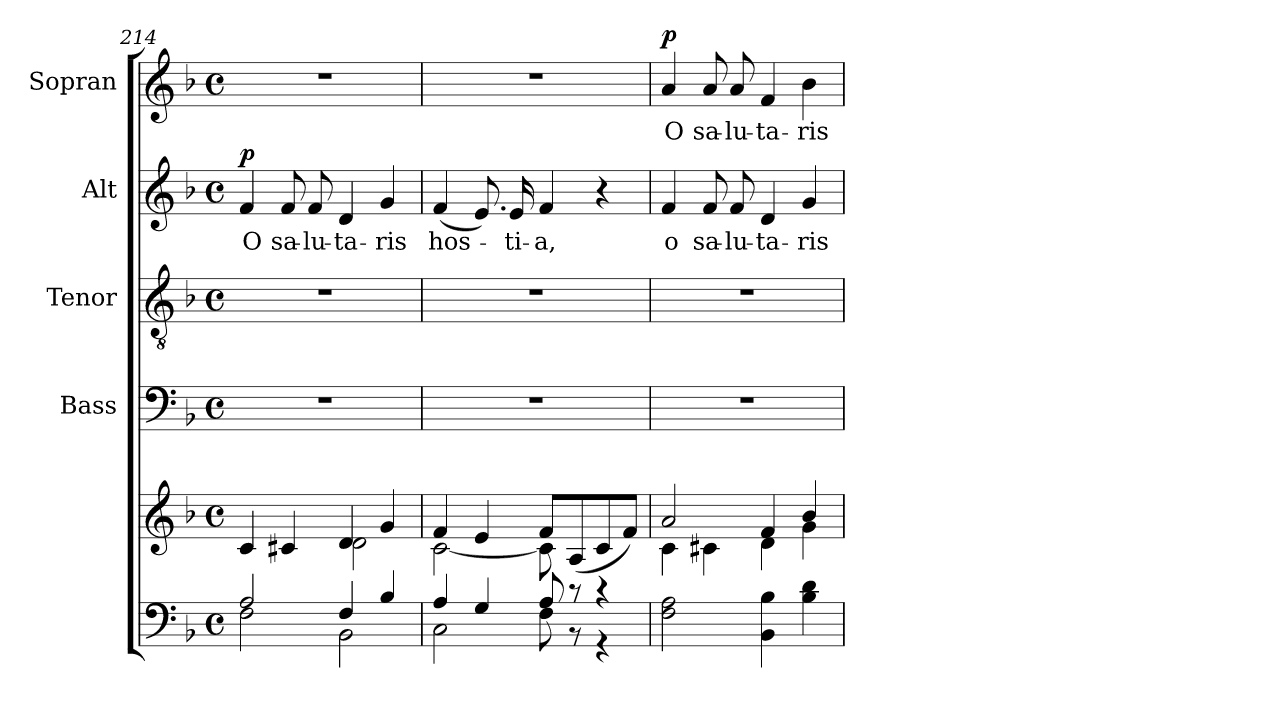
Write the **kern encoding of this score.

**kern	**kern	**kern	**kern	**kern	**text	**dynam	**kern	**text	**dynam
*part5	*part5	*part4	*part3	*part2	*part2	*part2	*part1	*part1	*part1
*staff6	*staff5	*staff4	*staff3	*staff2	*staff2	*staff2	*staff1	*staff1	*staff1
*	*	*I"Bass	*I"Tenor	*I"Alt	*	*	*I"Sopran	*	*
*	*	*I'B.	*I'T.	*I'A.	*	*	*I'S.	*	*
*clefF4	*clefG2	*clefF4	*clefGv2	*clefG2	*	*	*clefG2	*	*
*k[b-]	*k[b-]	*k[b-]	*k[b-]	*k[b-]	*	*	*k[b-]	*	*
*F:	*F:	*F:	*F:	*F:	*	*	*F:	*	*
*M4/4	*M4/4	*M4/4	*M4/4	*M4/4	*	*	*M4/4	*	*
*met(c)	*met(c)	*met(c)	*met(c)	*met(c)	*	*	*met(c)	*	*
=214	=214	=214	=214	=214	=214	=214	=214	=214	=214
*^	*^	*	*	*	*	*	*	*	*
!	!	!	!	!	!	!	!LO:LY:b	!LO:DY:a	!	!	!
2A/	2F\	4c/	2ryy	1r	1r	4f/	O	p	1r	.	.
!	!	!	!	!	!	!	!LO:LY:b	!	!	!	!
.	.	4c#X/	.	.	.	8f/	sa-	.	.	.	.
!	!	!	!	!	!	!	!LO:LY:b	!	!	!	!
.	.	.	.	.	.	8f/	-lu-	.	.	.	.
!	!	!	!	!	!	!	!LO:LY:b	!	!	!	!
4F/	2BB-\	4d/	2d\	.	.	4d/	-ta-	.	.	.	.
!	!	!	!	!	!	!	!LO:LY:b	!	!	!	!
4B-/	.	4g/	.	.	.	4g/	-ris	.	.	.	.
=215	=215	=215	=215	=215	=215	=215	=215	=215	=215	=215	=215
!	!	!	!	!	!	!	!LO:LY:b	!	!	!	!
4A/	2C\	4f/	[<2c\	1r	1r	(<4f/	hos-	.	1r	.	.
4G/	.	4e/	.	.	.	8.e/)	.	.	.	.	.
!	!	!	!	!	!	!	!LO:LY:b	!	!	!	!
.	.	.	.	.	.	16e/	-ti-	.	.	.	.
!	!	!	!	!	!	!	!LO:LY:b	!	!	!	!
8A/	8F\	8f/L	8c\]	.	.	4f/	-a,	.	.	.	.
8r	8r	(<8A/	4.ryy	.	.	.	.	.	.	.	.
4r	4r	8c/	.	.	.	4r	.	.	.	.	.
.	.	8f/J)	.	.	.	.	.	.	.	.	.
*v	*v	*	*	*	*	*	*	*	*	*	*
=216	=216	=216	=216	=216	=216	=216	=216	=216	=216	=216
!	!	!	!	!	!	!LO:LY:b	!	!	!LO:LY:b	!LO:DY:a
2F\ 2A\	2a/	4c\	1r	1r	4f/	o	.	4a/	O	p
!	!	!	!	!	!	!LO:LY:b	!	!	!LO:LY:b	!
.	.	4c#X\	.	.	8f/	sa-	.	8a/	sa-	.
!	!	!	!	!	!	!LO:LY:b	!	!	!LO:LY:b	!
.	.	.	.	.	8f/	-lu-	.	8a/	-lu-	.
!	!	!	!	!	!	!LO:LY:b	!	!	!LO:LY:b	!
4BB-\ 4B-\	4f/	4d\	.	.	4d/	-ta-	.	4f/	-ta-	.
!	!	!	!	!	!	!LO:LY:b	!	!	!LO:LY:b	!
4B-\ 4d\	4b-/	4g\	.	.	4g/	-ris	.	4b-\	-ris	.
*	*v	*v	*	*	*	*	*	*	*	*
=	=	=	=	=	=	=	=	=	=
*-	*-	*-	*-	*-	*-	*-	*-	*-	*-
